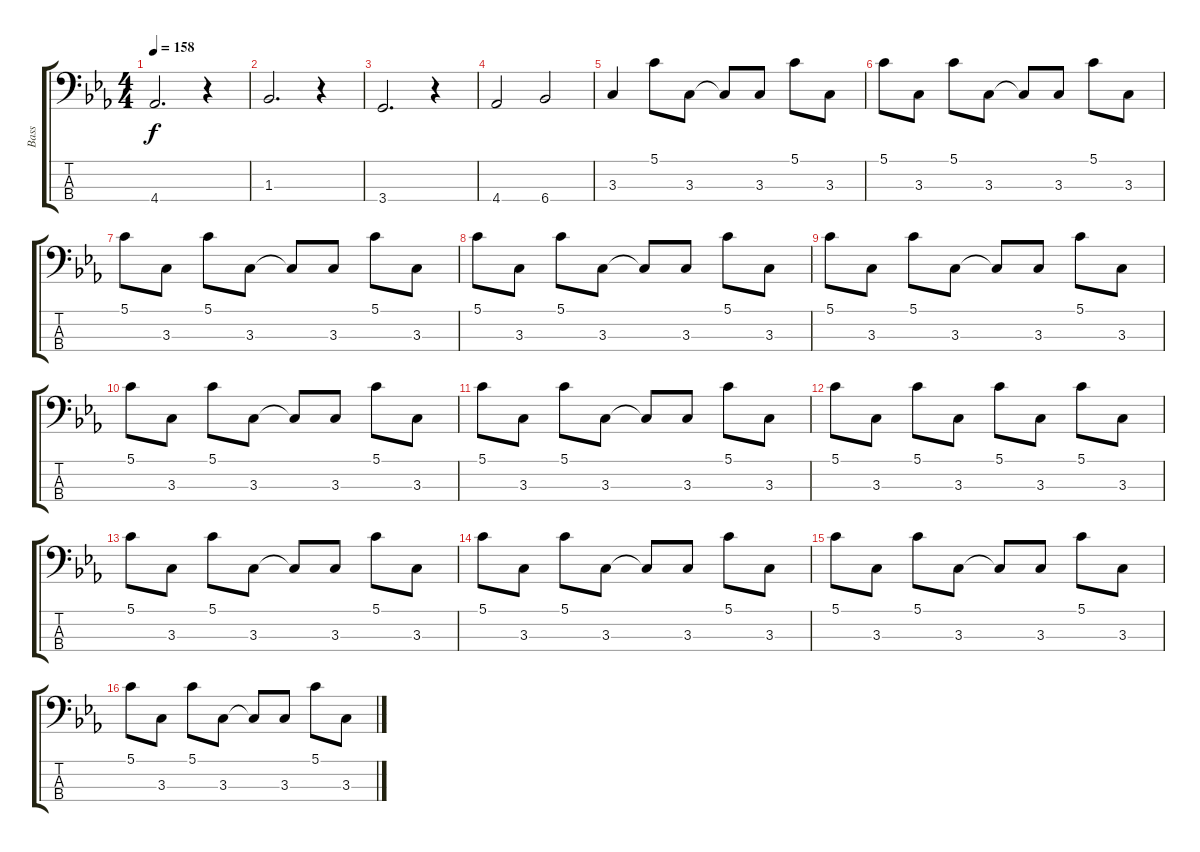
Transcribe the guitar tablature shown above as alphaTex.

\track ("Bass" "Bass") {instrument electricbassfinger}
\staff {score tabs}
\tuning (G2 D2 A1 E1) {hide}
\ts (4 4)
\tempo 158
\clef f4
\ks eb
4.4.2{d dy f} r.4 |
1.3.2{d} r.4 |
3.4.2{d} r.4 |
4.4.2 6.4.2 |
3.3.4 5.1.8 3.3.8 3.3{t}.8 3.3.8 5.1.8 3.3.8 |
5.1.8 3.3.8 5.1.8 3.3.8 3.3{t}.8 3.3.8 5.1.8 3.3.8 |
5.1.8 3.3.8 5.1.8 3.3.8 3.3{t}.8 3.3.8 5.1.8 3.3.8 |
5.1.8 3.3.8 5.1.8 3.3.8 3.3{t}.8 3.3.8 5.1.8 3.3.8 |
5.1.8 3.3.8 5.1.8 3.3.8 3.3{t}.8 3.3.8 5.1.8 3.3.8 |
5.1.8 3.3.8 5.1.8 3.3.8 3.3{t}.8 3.3.8 5.1.8 3.3.8 |
5.1.8 3.3.8 5.1.8 3.3.8 3.3{t}.8 3.3.8 5.1.8 3.3.8 |
5.1.8 3.3.8 5.1.8 3.3.8 5.1.8 3.3.8 5.1.8 3.3.8 |
5.1.8 3.3.8 5.1.8 3.3.8 3.3{t}.8 3.3.8 5.1.8 3.3.8 |
5.1.8 3.3.8 5.1.8 3.3.8 3.3{t}.8 3.3.8 5.1.8 3.3.8 |
5.1.8 3.3.8 5.1.8 3.3.8 3.3{t}.8 3.3.8 5.1.8 3.3.8 |
5.1.8 3.3.8 5.1.8 3.3.8 3.3{t}.8 3.3.8 5.1.8 3.3.8
